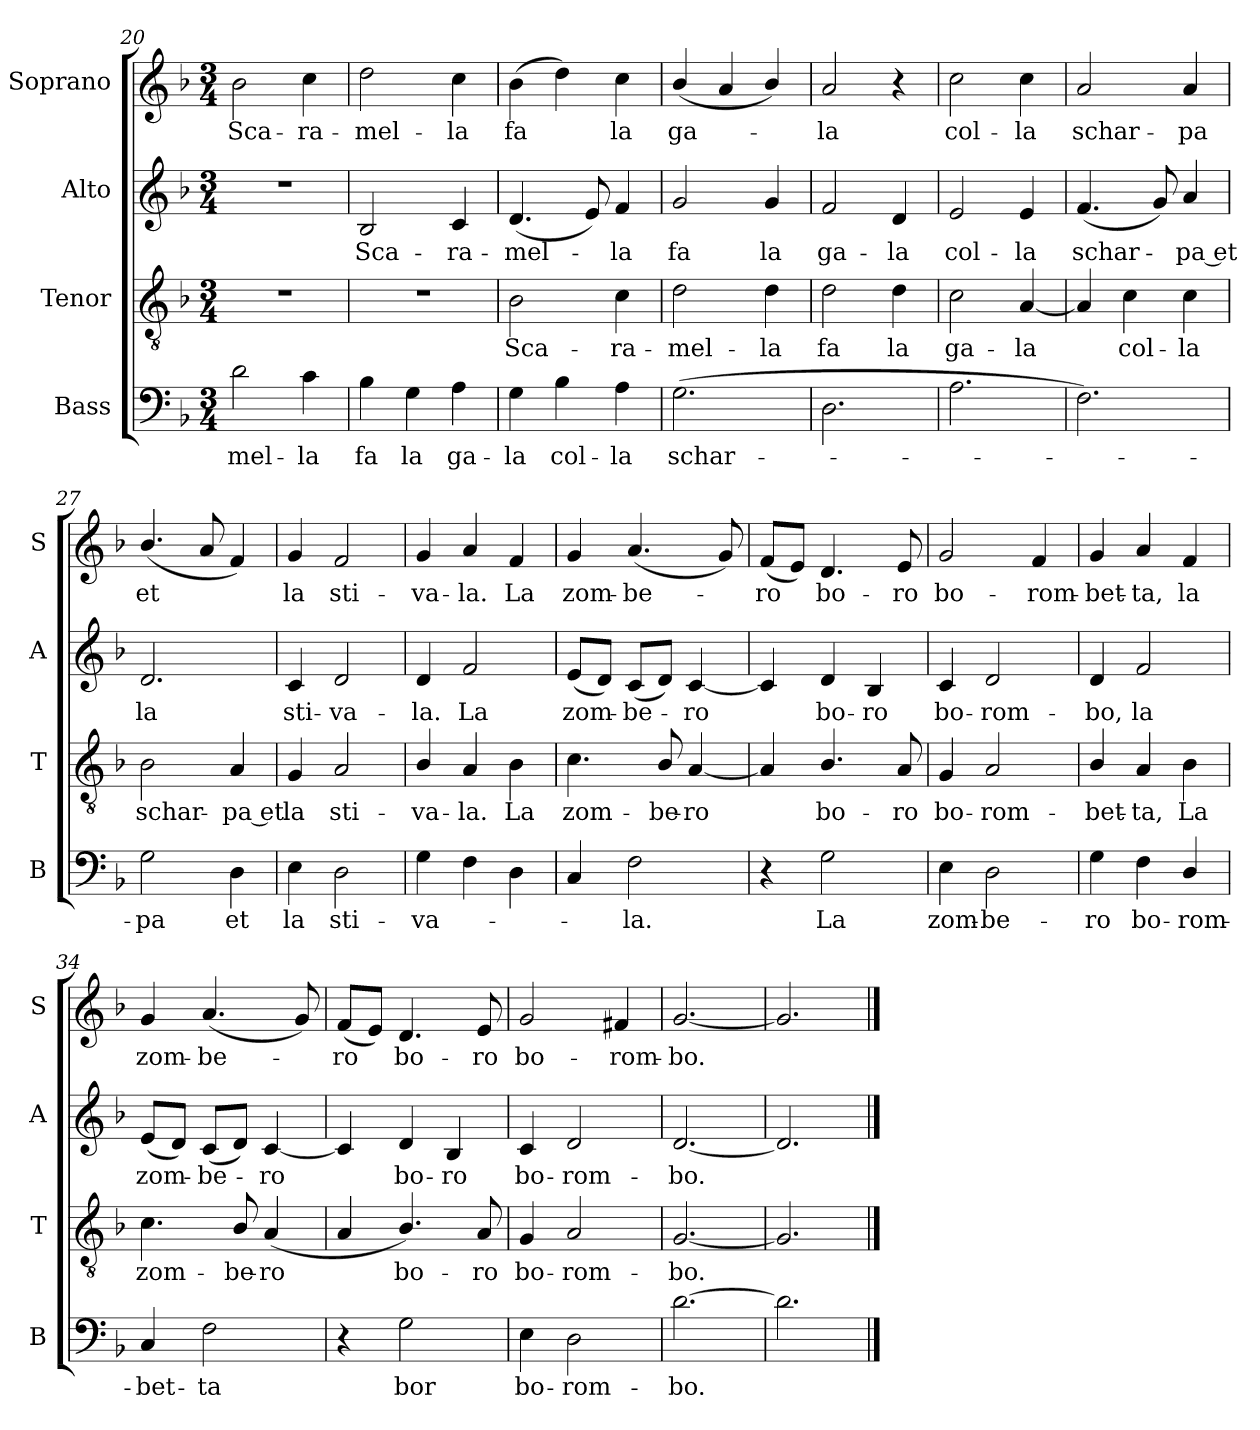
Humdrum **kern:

**kern	**text	**kern	**text	**kern	**text	**kern	**text
*part4	*part4	*part3	*part3	*part2	*part2	*part1	*part1
*staff4	*staff4	*staff3	*staff3	*staff2	*staff2	*staff1	*staff1
*I"Bass	*	*I"Tenor	*	*I"Alto	*	*I"Soprano	*
*I'B	*	*I'T	*	*I'A	*	*I'S	*
!!LO:LB:g=z
*clefF4	*	*clefGv2	*	*clefG2	*	*clefG2	*
*k[b-]	*	*k[b-]	*	*k[b-]	*	*k[b-]	*
*F:	*	*F:	*	*F:	*	*F:	*
*M3/4	*	*M3/4	*	*M3/4	*	*M3/4	*
=20	=20	=20	=20	=20	=20	=20	=20
!	!LO:LY:b	!	!	!	!	!	!LO:LY:b
2d\	-mel-	2.r	.	2.r	.	2b-\	Sca-
!	!LO:LY:b	!	!	!	!	!	!LO:LY:b
4c\	-la	.	.	.	.	4cc\	-ra-
=21	=21	=21	=21	=21	=21	=21	=21
!	!LO:LY:b	!	!	!	!LO:LY:b	!	!LO:LY:b
4B-\	fa	2.r	.	2B-/	Sca-	2dd\	-mel-
!	!LO:LY:b	!	!	!	!	!	!
4G\	la	.	.	.	.	.	.
!	!LO:LY:b	!	!	!	!LO:LY:b	!	!LO:LY:b
4A\	ga-	.	.	4c/	-ra-	4cc\	-la
=22	=22	=22	=22	=22	=22	=22	=22
!	!LO:LY:b	!	!LO:LY:b	!	!LO:LY:b	!	!LO:LY:b
4G\	-la	2B-\	Sca-	(<4.d/	-mel-	(>4b-\	fa
!	!LO:LY:b	!	!	!	!	!	!
4B-\	col-	.	.	.	.	4dd\)	.
.	.	.	.	8e/)	.	.	.
!	!LO:LY:b	!	!LO:LY:b	!	!LO:LY:b	!	!LO:LY:b
4A\	-la	4c\	-ra-	4f/	la	4cc\	la
=23	=23	=23	=23	=23	=23	=23	=23
!	!LO:LY:b	!	!LO:LY:b	!	!LO:LY:b	!	!LO:LY:b
(>2.G\	schar-	2d\	-mel-	2g/	fa	(<4b-/	ga-
.	.	.	.	.	.	4a/	.
!	!	!	!LO:LY:b	!	!LO:LY:b	!	!
.	.	4d\	-la	4g/	la	4b-/)	.
=24	=24	=24	=24	=24	=24	=24	=24
!	!	!	!LO:LY:b	!	!LO:LY:b	!	!LO:LY:b
2.D\	.	2d\	fa	2f/	ga-	2a/	la
!	!	!	!LO:LY:b	!	!LO:LY:b	!	!
.	.	4d\	la	4d/	-la	4r	.
=25	=25	=25	=25	=25	=25	=25	=25
!	!	!	!LO:LY:b	!	!LO:LY:b	!	!LO:LY:b
2.A\	.	2c\	ga-	2e/	col-	2cc\	col-
!	!	!	!LO:LY:b	!	!LO:LY:b	!	!LO:LY:b
.	.	[4A/	-la	4e/	-la	4cc\	-la
=26	=26	=26	=26	=26	=26	=26	=26
!	!	!	!	!	!LO:LY:b	!	!LO:LY:b
2.F\)	.	4A/]	.	(<4.f/	schar-	2a/	schar-
!	!	!	!LO:LY:b	!	!	!	!
.	.	4c\	col-	.	.	.	.
.	.	.	.	8g/)	.	.	.
!	!	!	!LO:LY:b	!	!LO:LY:b	!	!LO:LY:b
.	.	4c\	-la	4a/	pa et	4a/	-pa
=27	=27	=27	=27	=27	=27	=27	=27
!	!LO:LY:b	!	!LO:LY:b	!	!LO:LY:b	!	!LO:LY:b
2G\	pa	2B-\	schar-	2.d/	la	(<4.b-/	et
.	.	.	.	.	.	8a/	.
!	!LO:LY:b	!	!LO:LY:b	!	!	!	!
4D\	et	4A/	-pa et	.	.	4f/)	.
=28	=28	=28	=28	=28	=28	=28	=28
!	!LO:LY:b	!	!LO:LY:b	!	!LO:LY:b	!	!LO:LY:b
4E\	la	4G/	la	4c/	sti-	4g/	la
!	!LO:LY:b	!	!LO:LY:b	!	!LO:LY:b	!	!LO:LY:b
2D\	sti-	2A/	sti-	2d/	-va-	2f/	sti-
=29	=29	=29	=29	=29	=29	=29	=29
!	!LO:LY:b	!	!LO:LY:b	!	!LO:LY:b	!	!LO:LY:b
4G\	-va-	4B-/	-va-	4d/	-la.	4g/	-va-
!	!	!	!LO:LY:b	!	!LO:LY:b	!	!LO:LY:b
4F\	.	4A/	-la.	2f/	La	4a/	-la.
!	!	!	!LO:LY:b	!	!	!	!LO:LY:b
4D\	.	4B-\	La	.	.	4f/	La
!!LO:PB:g=z
=30	=30	=30	=30	=30	=30	=30	=30
!	!	!	!LO:LY:b	!	!LO:LY:b	!	!LO:LY:b
4C/	.	4.c\	zom-	(<8e/L	zom-	4g/	zom-
.	.	.	.	8d/J)	.	.	.
!	!LO:LY:b	!	!	!	!LO:LY:b	!	!LO:LY:b
2F\	la.	.	.	(<8c/L	be-	(<4.a/	-be-
!	!	!	!LO:LY:b	!	!	!	!
.	.	8B-/	-be-	8d/J)	.	.	.
!	!	!	!LO:LY:b	!	!LO:LY:b	!	!
.	.	[4A/	-ro	[4c/	ro	.	.
.	.	.	.	.	.	8g/)	.
=31	=31	=31	=31	=31	=31	=31	=31
!	!	!	!	!	!	!	!LO:LY:b
4r	.	4A/]	.	4c/]	.	(<8f/L	ro
.	.	.	.	.	.	8e/J)	.
!	!LO:LY:b	!	!LO:LY:b	!	!LO:LY:b	!	!LO:LY:b
2G\	La	4.B-/	bo-	4d/	bo-	4.d/	bo-
!	!	!	!	!	!LO:LY:b	!	!
.	.	.	.	4B-/	-ro	.	.
!	!	!	!LO:LY:b	!	!	!	!LO:LY:b
.	.	8A/	-ro	.	.	8e/	-ro
=32	=32	=32	=32	=32	=32	=32	=32
!	!LO:LY:b	!	!LO:LY:b	!	!LO:LY:b	!	!LO:LY:b
4E\	zom-	4G/	bo-	4c/	bo-	2g/	bo-
!	!LO:LY:b	!	!LO:LY:b	!	!LO:LY:b	!	!
2D\	-be-	2A/	-rom-	2d/	-rom-	.	.
!	!	!	!	!	!	!	!LO:LY:b
.	.	.	.	.	.	4f/	-rom-
=33	=33	=33	=33	=33	=33	=33	=33
!	!LO:LY:b	!	!LO:LY:b	!	!LO:LY:b	!	!LO:LY:b
4G\	-ro	4B-/	-bet-	4d/	-bo,	4g/	-bet-
!	!LO:LY:b	!	!LO:LY:b	!	!LO:LY:b	!	!LO:LY:b
4F\	bo-	4A/	-ta,	2f/	la	4a/	-ta,
!	!LO:LY:b	!	!LO:LY:b	!	!	!	!LO:LY:b
4D/	-rom-	4B-\	La	.	.	4f/	la
=34	=34	=34	=34	=34	=34	=34	=34
!	!LO:LY:b	!	!LO:LY:b	!	!LO:LY:b	!	!LO:LY:b
4C/	-bet-	4.c\	zom-	(<8e/L	zom-	4g/	zom-
.	.	.	.	8d/J)	.	.	.
!	!LO:LY:b	!	!	!	!LO:LY:b	!	!LO:LY:b
2F\	-ta	.	.	(<8c/L	be-	(<4.a/	-be-
!	!	!	!LO:LY:b	!	!	!	!
.	.	8B-/	-be-	8d/J)	.	.	.
!	!	!	!LO:LY:b	!	!LO:LY:b	!	!
.	.	(<4A/	-ro	[4c/	ro	.	.
.	.	.	.	.	.	8g/)	.
=35	=35	=35	=35	=35	=35	=35	=35
!	!	!	!	!	!	!	!LO:LY:b
4r	.	4A/	.	4c/]	.	(<8f/L	ro
.	.	.	.	.	.	8e/J)	.
!	!LO:LY:b	!	!LO:LY:b	!	!LO:LY:b	!	!LO:LY:b
2G\	bor	4.B-/)	bo-	4d/	bo-	4.d/	bo-
!	!	!	!	!	!LO:LY:b	!	!
.	.	.	.	4B-/	-ro	.	.
!	!	!	!LO:LY:b	!	!	!	!LO:LY:b
.	.	8A/	-ro	.	.	8e/	-ro
=36	=36	=36	=36	=36	=36	=36	=36
!	!LO:LY:b	!	!LO:LY:b	!	!LO:LY:b	!	!LO:LY:b
4E\	bo-	4G/	bo-	4c/	bo-	2g/	bo-
!	!LO:LY:b	!	!LO:LY:b	!	!LO:LY:b	!	!
2D\	-rom-	2A/	-rom-	2d/	-rom-	.	.
!	!	!	!	!	!	!	!LO:LY:b
.	.	.	.	.	.	4f#X/	-rom-
=37	=37	=37	=37	=37	=37	=37	=37
!	!LO:LY:b	!	!LO:LY:b	!	!LO:LY:b	!	!LO:LY:b
[2.d\	-bo.	[2.G/	-bo.	[2.d/	-bo.	[2.g/	-bo.
=38	=38	=38	=38	=38	=38	=38	=38
2.d\]	.	2.G/]	.	2.d/]	.	2.g/]	.
==	==	==	==	==	==	==	==
*-	*-	*-	*-	*-	*-	*-	*-
